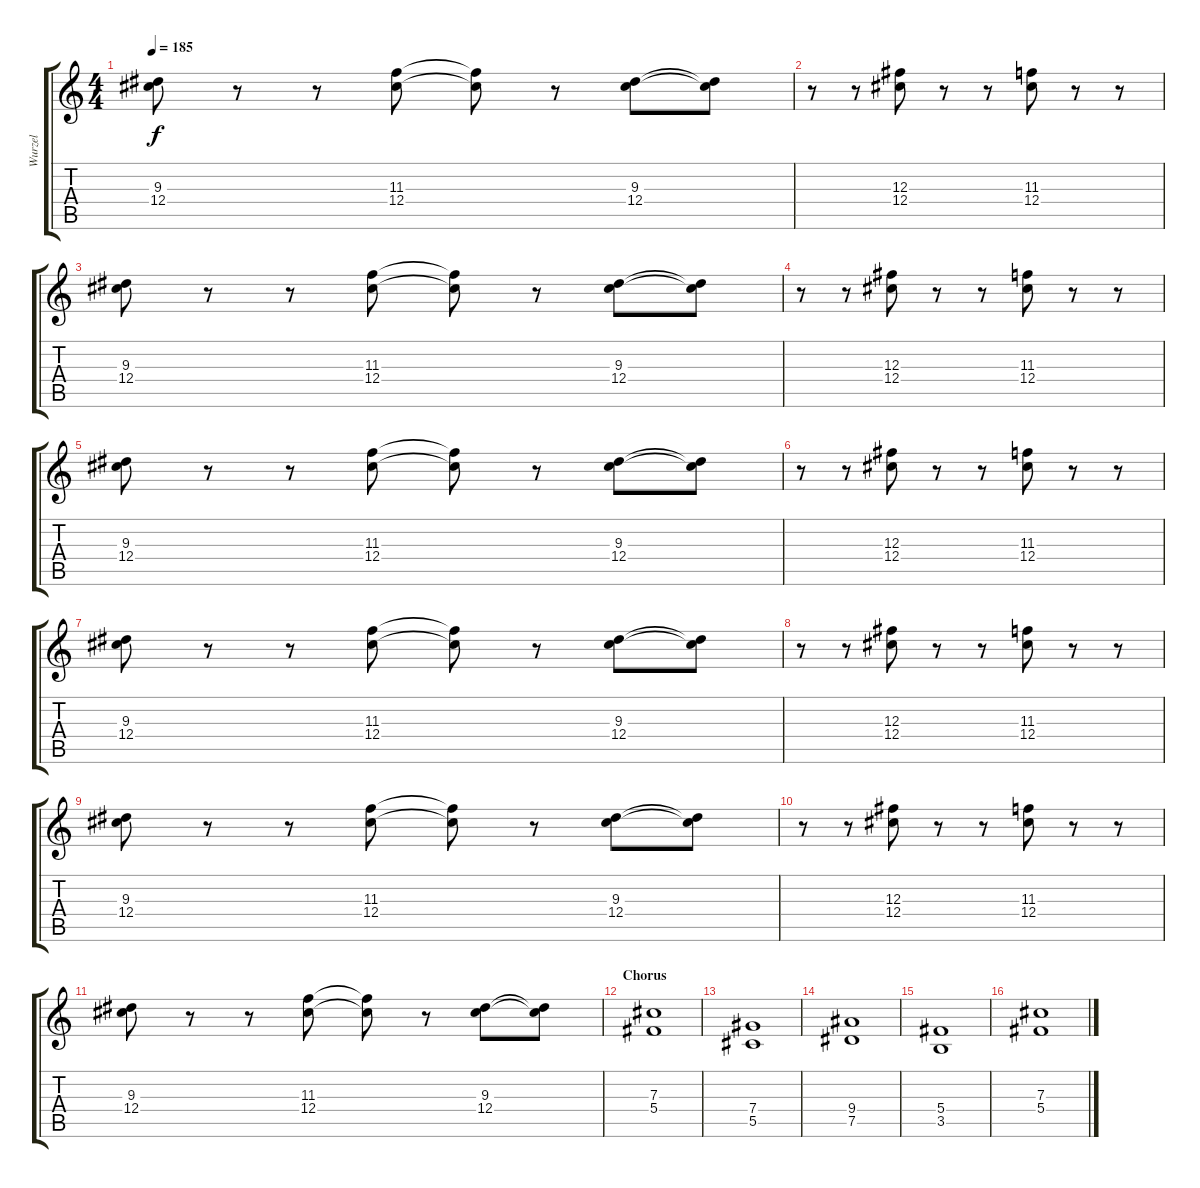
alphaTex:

\track ("Wurzel" "Wurzel") {instrument distortionguitar}
\staff {score tabs}
\tuning (Eb4 Bb3 Gb3 Db3 Ab2 Eb2) {hide}
\ts (4 4)
\tempo 185
\clef g2
\ks c
(9.3 12.4).8{dy f} r.8 r.8 (11.3 12.4).8 (11.3{t} 12.4{t}).8 r.8 (9.3 12.4).8 (9.3{t} 12.4{t}).8 |
r.8 r.8 (12.3 12.4).8 r.8 r.8 (11.3 12.4).8 r.8 r.8 |
(9.3 12.4).8 r.8 r.8 (11.3 12.4).8 (11.3{t} 12.4{t}).8 r.8 (9.3 12.4).8 (9.3{t} 12.4{t}).8 |
r.8 r.8 (12.3 12.4).8 r.8 r.8 (11.3 12.4).8 r.8 r.8 |
(9.3 12.4).8 r.8 r.8 (11.3 12.4).8 (11.3{t} 12.4{t}).8 r.8 (9.3 12.4).8 (9.3{t} 12.4{t}).8 |
r.8 r.8 (12.3 12.4).8 r.8 r.8 (11.3 12.4).8 r.8 r.8 |
(9.3 12.4).8 r.8 r.8 (11.3 12.4).8 (11.3{t} 12.4{t}).8 r.8 (9.3 12.4).8 (9.3{t} 12.4{t}).8 |
r.8 r.8 (12.3 12.4).8 r.8 r.8 (11.3 12.4).8 r.8 r.8 |
(9.3 12.4).8 r.8 r.8 (11.3 12.4).8 (11.3{t} 12.4{t}).8 r.8 (9.3 12.4).8 (9.3{t} 12.4{t}).8 |
r.8 r.8 (12.3 12.4).8 r.8 r.8 (11.3 12.4).8 r.8 r.8 |
(9.3 12.4).8 r.8 r.8 (11.3 12.4).8 (11.3{t} 12.4{t}).8 r.8 (9.3 12.4).8 (9.3{t} 12.4{t}).8 |
\section ("" "Chorus")
(7.3 5.4).1 |
(7.4 5.5).1 |
(9.4 7.5).1 |
(5.4 3.5).1 |
(7.3 5.4).1
